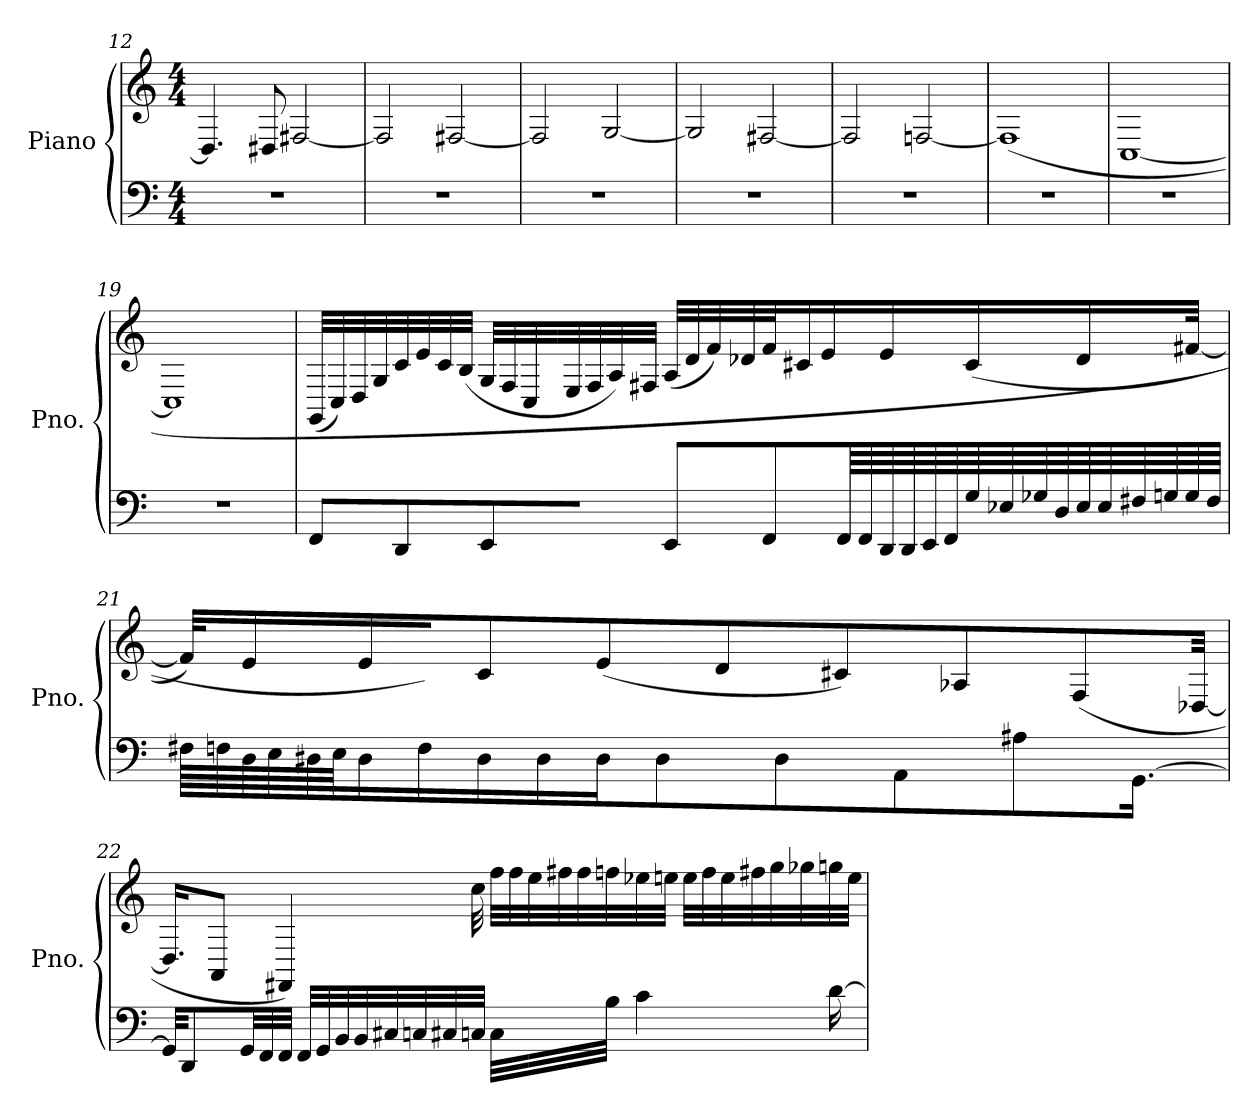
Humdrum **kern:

**kern	**kern
*part1	*part1
*staff2	*staff1
*I"Piano	*
*I'Pno.	*
*clefF4	*clefG2
*k[]	*k[]
*M4/4	*M4/4
=12	=12
1r	4.D#/]
.	8D#X/
.	[2F#X/
!!LO:LB:g=z
=13	=13
1r	2F#/]
.	[2F#X/
=14	=14
1r	2F#/]
.	[2G/
=15	=15
1r	2G/]
.	[2F#X/
=16	=16
1r	2F#/]
.	[2Fn/
=17	=17
1r	(>1F]
=18	=18
1r	[1C
=19	=19
1r	1C]
!!LO:LB:g=z
=20	=20
8FF/L	(<32GG/LLL
.	32C/)
.	32D/
.	32G/
8DD/	32c/
.	32e/
.	32c/
.	(<32B/JJJ
8EE/	32G/LLL
.	32F/
.	32C/
.	32D/yy
8DD/Jyy	32E/
.	32F/
.	32A/)
.	32F#X/JJJ
8EE/L	(<32A/LLL
.	32d/
.	32f/)
.	32d-X/
8FF/	32f/J
.	16c#X/
.	16e/
64FF/LLL	.
64FF/	.
64DD/	16e/
64DD/	.
64EE/	.
64FF/	.
64G/	(<16c#/
64E-X/	.
64G-X/	.
64D/	.
64E-/	16d-/
64E-/	.
64F#X/	.
64Gn/	.
64G/	[32f#X/JJk
64F#/JJJJ	.
!!LO:PB:g=z
=21	=21
64F#X\LLLL	32f#/KLL])
64Fn\	.
64D\	16e/
64E\	.
64D#X\	.
64E\JJ	.
16D#\	16e/
16F\	16d-X/Jyy)
16D#\	8c/
16D#\	.
16D#\J	(<8e/
8D#\	.
.	8d-/
8D#\	.
.	8c#X/)
8AA\	.
.	8A-X/
8A#X\	.
.	(<8F/
[16.GG\Jk	.
.	[32D-X/Jkk
!!LO:LB:g=z
=22	=22
32GG/KKL]	16.D-/KL]
8DD/	.
.	8AA/J
32GG/LL	.
32FF/	.
32FF/JJJ	4FF#X/)
32FF/LLL	.
32GG/	.
32BB/	.
32BB/	.
32C#X/	.
32Cn/	.
32C#X/	.
32Cn/JJJ	32cc\
32C\LLL	32ff\LLL
32F\yy	32ff\
32F\yy	32ee\
32B\yy	32ff#X\
32B\yy	32ff#\
32B\JJJ	32ffn\
4c\	32ee-X\
.	32een\JJJ
.	32ee\LLL
.	32ff\
.	32ee\
.	32ff#X\
.	32gg\
.	32gg-X\
[16d\	32ggn\
.	32ee\JJJ
=	=
*-	*-
